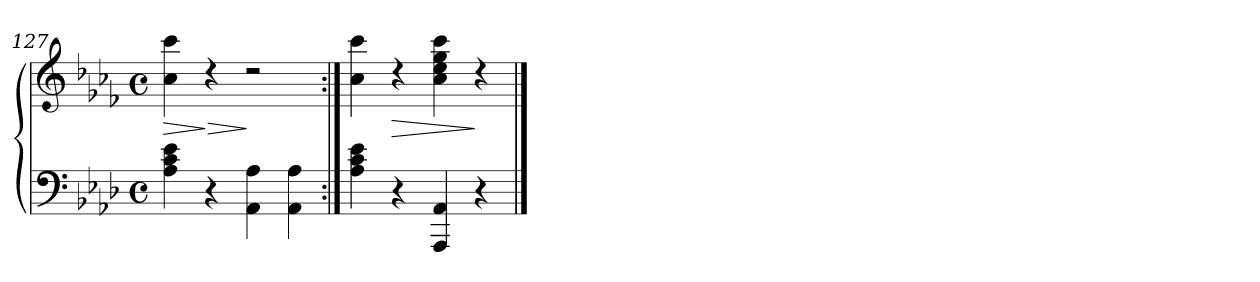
**kern	**kern	**dynam
*part1	*part1	*part1
*staff2	*staff1	*staff1/2
*clefF4	*clefG3	*
*k[b-e-a-d-]	*k[b-e-a-d-]	*
*M4/4	*M4/4	*
*met(c)	*met(c)	*
=127	=127	=127
!	!	!LO:HP:b
4A-\ 4c\ 4e-\	4a-\ 4aa-\	>
!	!	!LO:HP:n=1:b
4r	4rb	] >
4AA-\ 4A-\	2rb	]
4AA-\ 4A-\	.	.
=128:|!	=128:|!	=128:|!
4A-\ 4c\ 4e-\	4a-\ 4aa-\	.
!	!	!LO:HP:b
4r	4rb	>
4AAA-/ 4AA-/	4a-\ 4cc\ 4ee-\ 4aa-\	.
4r	4rb	]
==	==	==
*-	*-	*-
